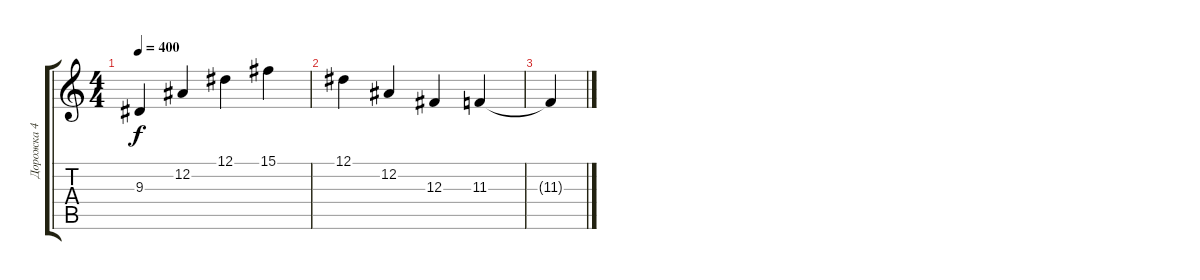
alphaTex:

\track ("Дорожка 4" "Дорожка 4") {instrument lead1square}
\staff {score tabs}
\tuning (Eb4 Bb3 Gb3 Db3 Ab2 Eb2) {hide}
\ts (4 4)
\tempo 400
\clef g2
\ks c
9.3.4{dy f} 12.2.4 12.1.4 15.1.4 |
12.1.4 12.2.4 12.3.4 11.3.4 |
11.3{t}.4
